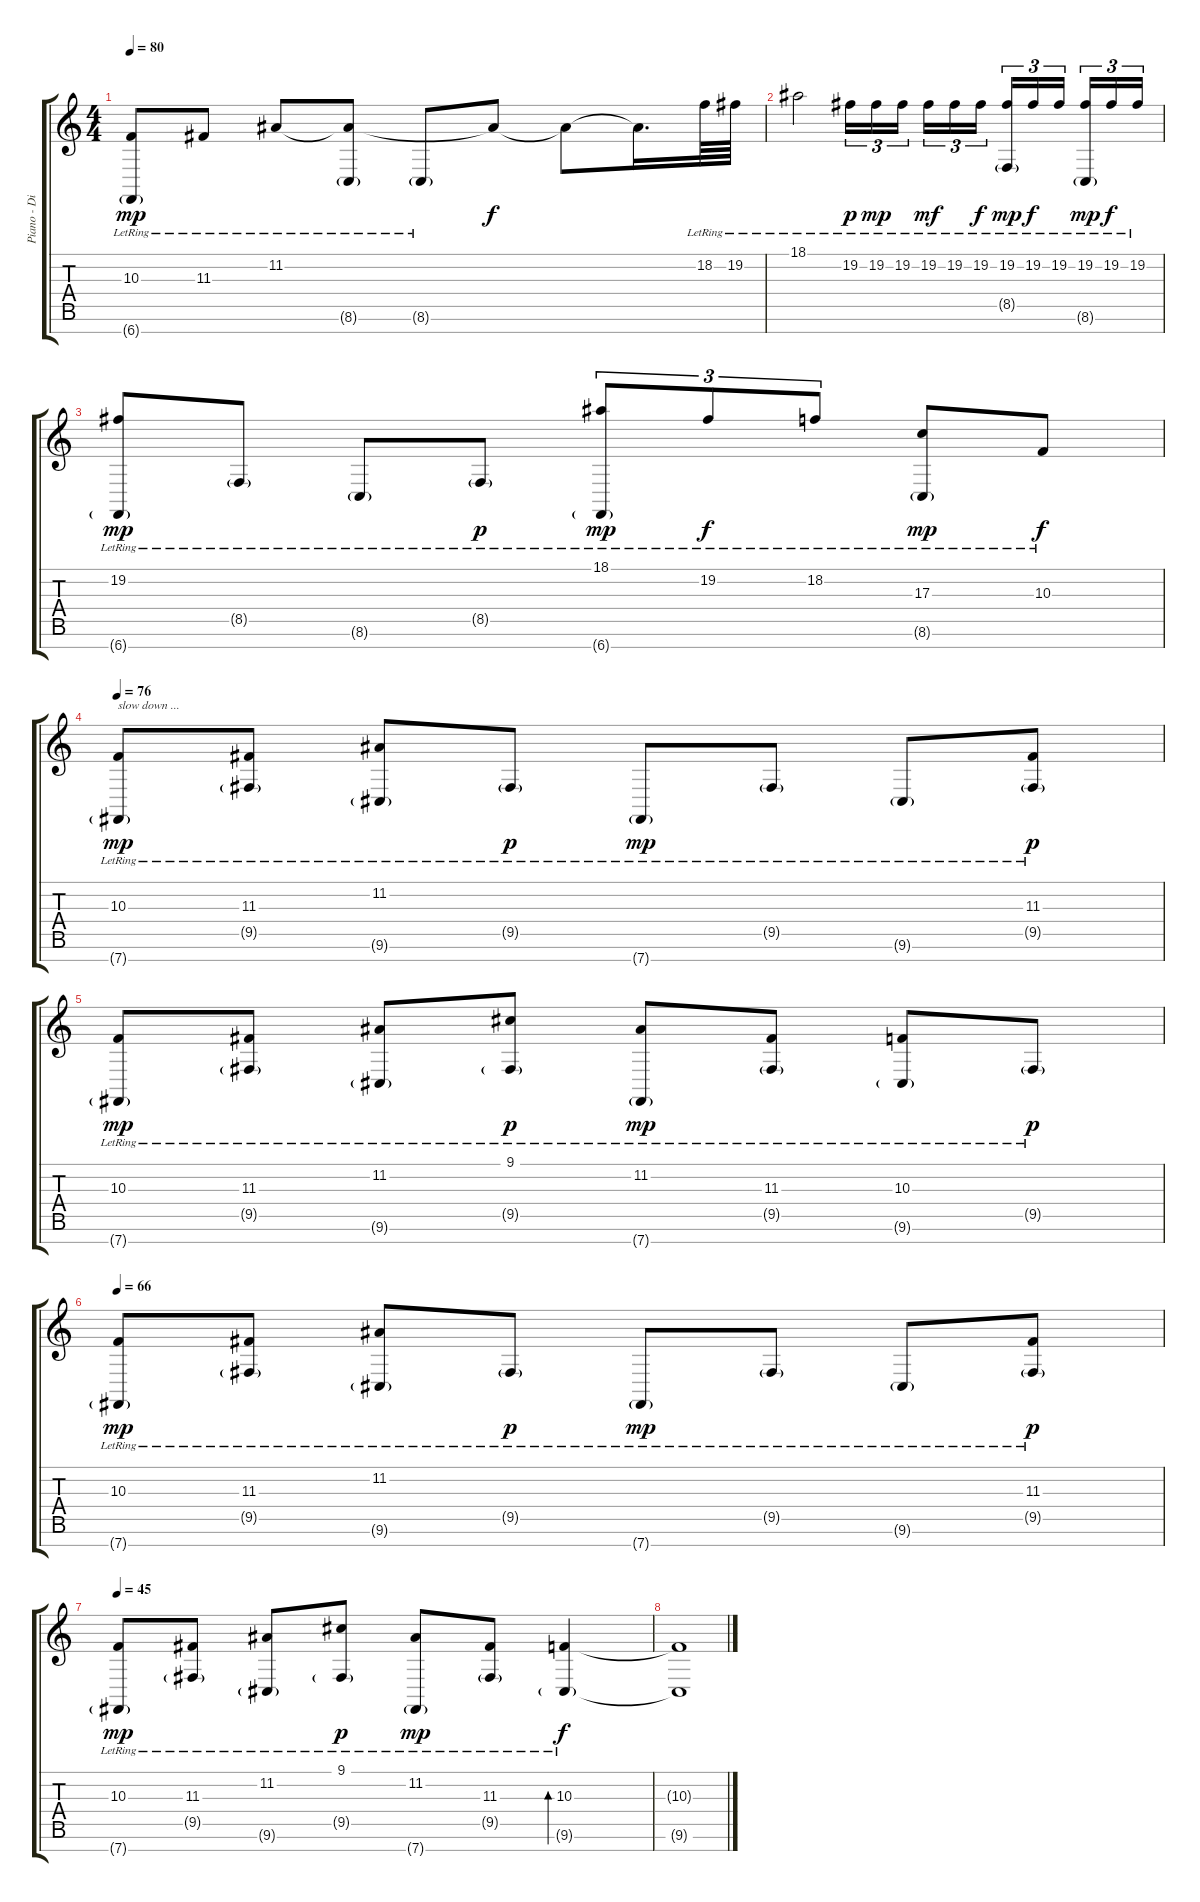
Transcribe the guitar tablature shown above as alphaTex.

\track ("Piano - Dino Campanella" "Piano - Di") {instrument acousticgrandpiano}
\staff {score tabs}
\tuning (E4 B3 G3 D3 A2 E2 B1) {hide}
\ts (4 4)
\tempo 80
\clef g2
\ks c
(10.3{lr} 6.7{g lr}).8{dy mp} 11.3{lr}.8 11.2{lr}.8 (11.2{t} 8.6{g lr}).8 8.6{g lr}.8 11.2{t}.8{dy f} 11.2{t}.8 11.2{t}.16{d} 18.2{lr}.64 19.2{lr}.64 |
18.1{lr}.2 19.2{lr}.16{tu (3 2) dy p} 19.2{lr}.16{tu (3 2) dy mp} 19.2{lr}.16{tu (3 2) beam splitsecondary} 19.2{lr}.16{tu (3 2) dy mf} 19.2{lr}.16{tu (3 2)} 19.2{lr}.16{tu (3 2) dy f} (19.2{lr} 8.5{g lr}).16{tu (3 2) dy mp} 19.2{lr}.16{tu (3 2) dy f} 19.2{lr}.16{tu (3 2) beam splitsecondary} (19.2{lr} 8.6{g lr}).16{tu (3 2) dy mp} 19.2{lr}.16{tu (3 2) dy f} 19.2{lr}.16{tu (3 2)} |
(19.2{lr} 6.7{g lr}).8{dy mp} 8.5{g lr}.8 8.6{g lr}.8 8.5{g lr}.8{dy p} (18.1{lr} 6.7{g lr}).8{tu (3 2) dy mp} 19.2{lr}.8{tu (3 2) dy f} 18.2{lr}.8{tu (3 2)} (17.3{lr} 8.6{g lr}).8{dy mp} 10.3{lr}.8{dy f} |
\tempo 76
(10.3{lr} 7.7{g lr}).8{txt "slow down ..." dy mp} (11.3{lr} 9.5{g lr}).8 (11.2{lr} 9.6{g lr}).8 9.5{g lr}.8{dy p} 7.7{g lr}.8{dy mp} 9.5{g lr}.8 9.6{g lr}.8 (11.3{lr} 9.5{g lr}).8{dy p} |
(10.3{lr} 7.7{g lr}).8{dy mp} (11.3{lr} 9.5{g lr}).8 (11.2{lr} 9.6{g lr}).8 (9.1{lr} 9.5{g lr}).8{dy p} (11.2{lr} 7.7{g lr}).8{dy mp} (11.3{lr} 9.5{g lr}).8 (10.3{lr} 9.6{g lr}).8 9.5{g lr}.8{dy p} |
\tempo 66
(10.3{lr} 7.7{g lr}).8{dy mp} (11.3{lr} 9.5{g lr}).8 (11.2{lr} 9.6{g lr}).8 9.5{g lr}.8{dy p} 7.7{g lr}.8{dy mp} 9.5{g lr}.8 9.6{g lr}.8 (11.3{lr} 9.5{g lr}).8{dy p} |
\tempo 45
(10.3{lr} 7.7{g lr}).8{dy mp} (11.3{lr} 9.5{g lr}).8 (11.2{lr} 9.6{g lr}).8 (9.1{lr} 9.5{g lr}).8{dy p} (11.2{lr} 7.7{g lr}).8{dy mp} (11.3{lr} 9.5{g lr}).8 (10.3{lr} 9.6{g lr}).4{bd 120 dy f} |
(10.3{t} 9.6{t}).1
